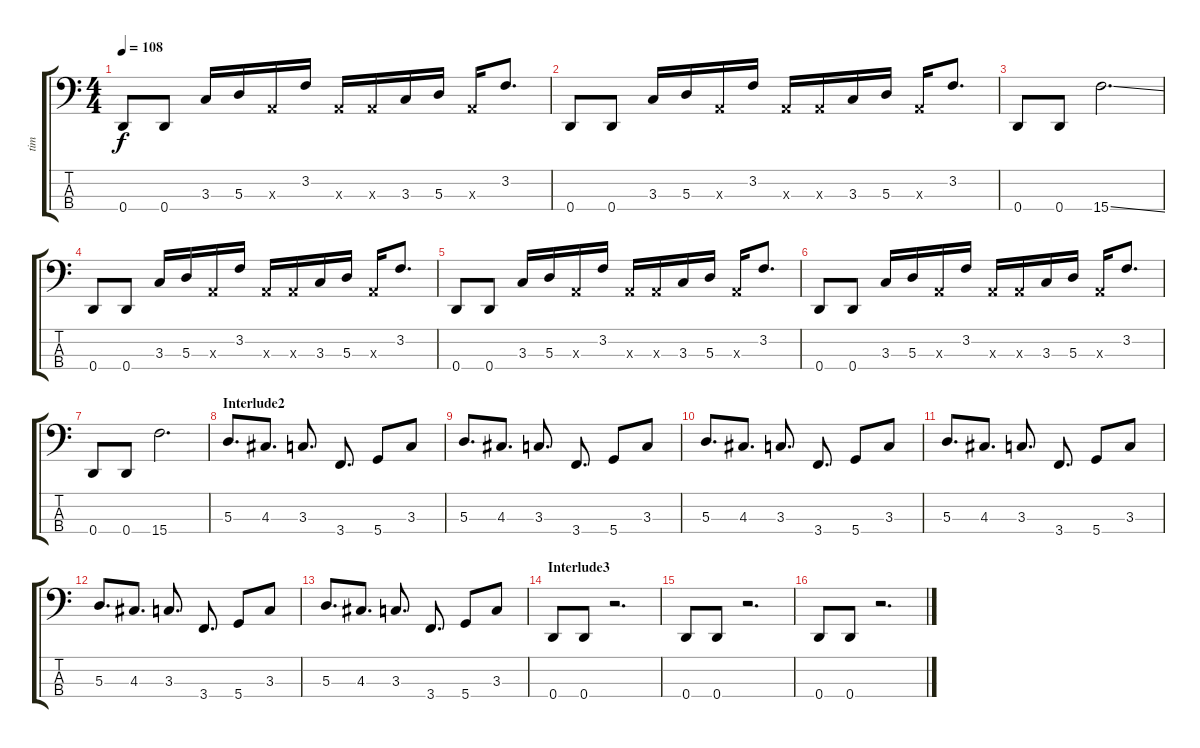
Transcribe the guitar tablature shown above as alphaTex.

\track ("tim" "tim") {instrument slapbass1}
\staff {score tabs}
\tuning (G2 D2 A1 D1) {hide}
\ts (4 4)
\tempo 108
\clef f4
\ks c
0.4.8{dy f} 0.4.8 3.3.16 5.3.16 0.3{x}.16 3.2.16 0.3{x}.16 0.3{x}.16 3.3.16 5.3.16 0.3{x}.16 3.2.8{d} |
0.4.8 0.4.8 3.3.16 5.3.16 0.3{x}.16 3.2.16 0.3{x}.16 0.3{x}.16 3.3.16 5.3.16 0.3{x}.16 3.2.8{d} |
0.4.8 0.4.8 15.4{ss}.2{d} |
0.4.8 0.4.8 3.3.16 5.3.16 0.3{x}.16 3.2.16 0.3{x}.16 0.3{x}.16 3.3.16 5.3.16 0.3{x}.16 3.2.8{d} |
0.4.8 0.4.8 3.3.16 5.3.16 0.3{x}.16 3.2.16 0.3{x}.16 0.3{x}.16 3.3.16 5.3.16 0.3{x}.16 3.2.8{d} |
0.4.8 0.4.8 3.3.16 5.3.16 0.3{x}.16 3.2.16 0.3{x}.16 0.3{x}.16 3.3.16 5.3.16 0.3{x}.16 3.2.8{d} |
0.4.8 0.4.8 15.4.2{d} |
\section ("" "Interlude2")
5.3.8{d} 4.3.8{d} 3.3.8{d} 3.4.8{d} 5.4.8 3.3.8 |
5.3.8{d} 4.3.8{d} 3.3.8{d} 3.4.8{d} 5.4.8 3.3.8 |
5.3.8{d} 4.3.8{d} 3.3.8{d} 3.4.8{d} 5.4.8 3.3.8 |
5.3.8{d} 4.3.8{d} 3.3.8{d} 3.4.8{d} 5.4.8 3.3.8 |
5.3.8{d} 4.3.8{d} 3.3.8{d} 3.4.8{d} 5.4.8 3.3.8 |
5.3.8{d} 4.3.8{d} 3.3.8{d} 3.4.8{d} 5.4.8 3.3.8 |
\section ("" "Interlude3")
0.4.8 0.4.8 r.2{d} |
0.4.8 0.4.8 r.2{d} |
0.4.8 0.4.8 r.2{d}
